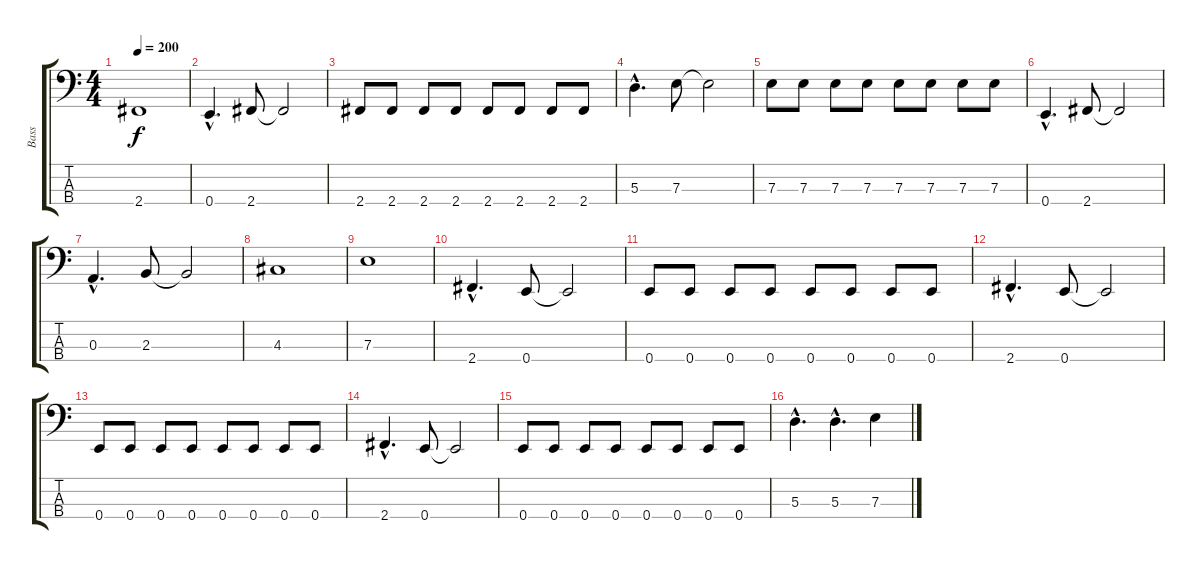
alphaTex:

\track ("Bass" "Bass") {instrument electricbasspick}
\staff {score tabs}
\tuning (G2 D2 A1 E1) {hide}
\ts (4 4)
\tempo 200
\clef f4
\ks c
2.4.1{dy f} |
0.4{hac}.4{d} 2.4.8 2.4{t}.2 |
2.4.8 2.4.8 2.4.8 2.4.8 2.4.8 2.4.8 2.4.8 2.4.8 |
5.3{hac}.4{d} 7.3.8 7.3{t}.2 |
7.3.8 7.3.8 7.3.8 7.3.8 7.3.8 7.3.8 7.3.8 7.3.8 |
0.4{hac}.4{d} 2.4.8 2.4{t}.2 |
0.3{hac}.4{d} 2.3.8 2.3{t}.2 |
4.3.1 |
7.3.1 |
2.4{hac}.4{d} 0.4.8 0.4{t}.2 |
0.4.8 0.4.8 0.4.8 0.4.8 0.4.8 0.4.8 0.4.8 0.4.8 |
2.4{hac}.4{d} 0.4.8 0.4{t}.2 |
0.4.8 0.4.8 0.4.8 0.4.8 0.4.8 0.4.8 0.4.8 0.4.8 |
2.4{hac}.4{d} 0.4.8 0.4{t}.2 |
0.4.8 0.4.8 0.4.8 0.4.8 0.4.8 0.4.8 0.4.8 0.4.8 |
5.3{hac}.4{d} 5.3{hac}.4{d} 7.3.4
